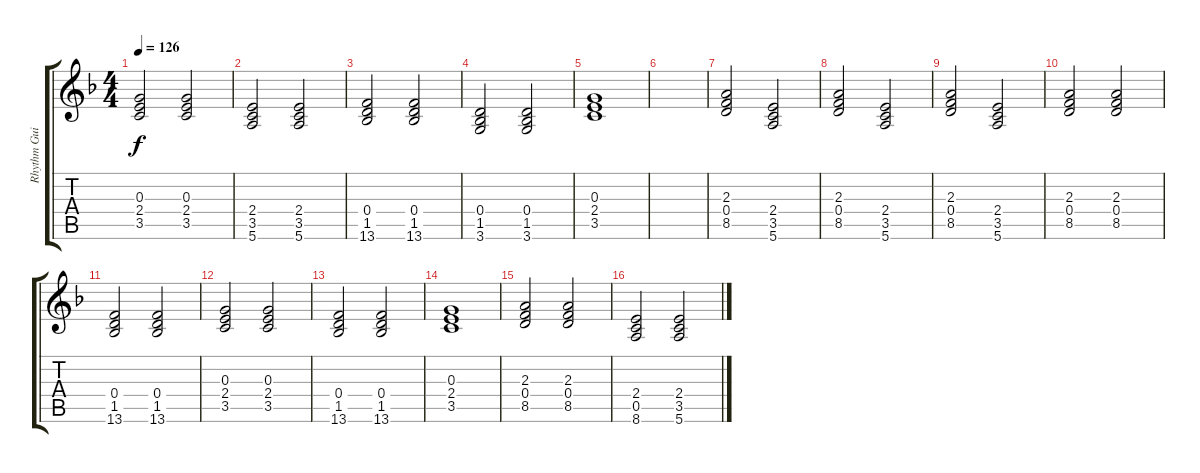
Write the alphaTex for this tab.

\track ("Rhythm Guitar" "Rhythm Gui") {instrument acousticguitarsteel}
\staff {score tabs}
\tuning (E4 B3 G3 D3 A2 E2) {hide}
\ts (4 4)
\tempo 126
\clef g2
\ks dminor
(0.3 2.4 3.5).2{dy f} (0.3 2.4 3.5).2 |
(2.4 3.5 5.6).2 (2.4 3.5 5.6).2 |
(0.4 1.5 13.6).2 (0.4 1.5 13.6).2 |
(0.4 1.5 3.6).2 (0.4 1.5 3.6).2 |
(0.3 2.4 3.5).1 |
|
(2.3 0.4 8.5).2 (2.4 3.5 5.6).2 |
(2.3 0.4 8.5).2 (2.4 3.5 5.6).2 |
(2.3 0.4 8.5).2 (2.4 3.5 5.6).2 |
(2.3 0.4 8.5).2 (2.3 0.4 8.5).2 |
(0.4 1.5 13.6).2 (0.4 1.5 13.6).2 |
(0.3 2.4 3.5).2 (0.3 2.4 3.5).2 |
(0.4 1.5 13.6).2 (0.4 1.5 13.6).2 |
(0.3 2.4 3.5).1 |
(2.3 0.4 8.5).2 (2.3 0.4 8.5).2 |
(2.4 0.5 8.6).2 (2.4 3.5 5.6).2
